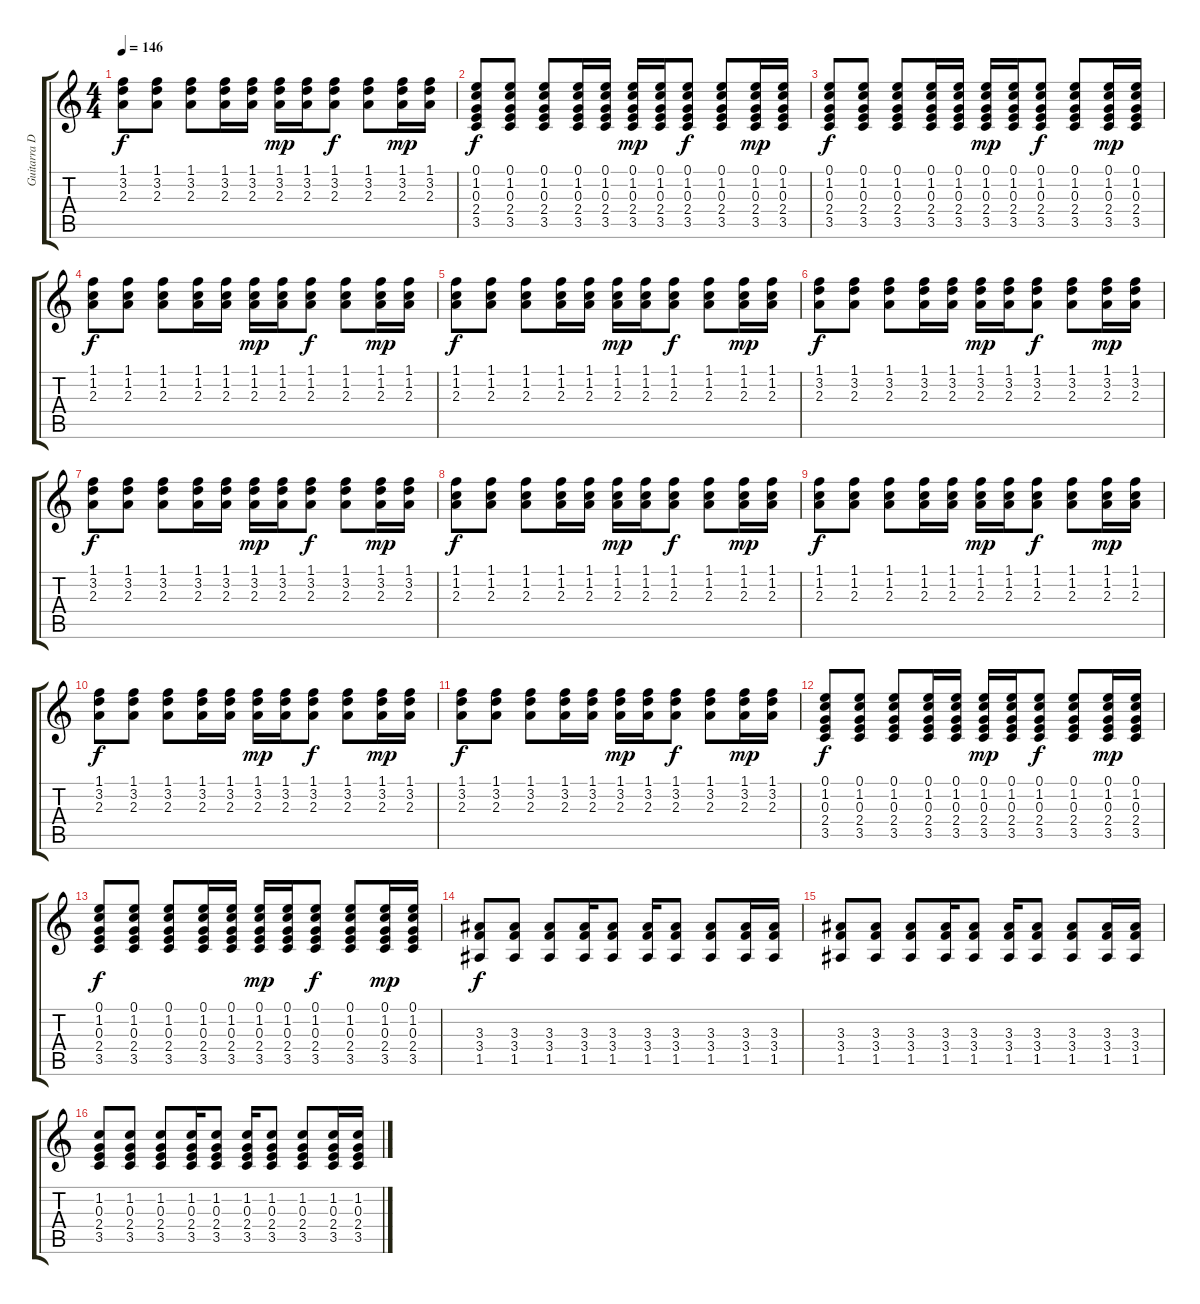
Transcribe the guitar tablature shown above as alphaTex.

\track ("Guitarra Distorsion" "Guitarra D") {instrument distortionguitar}
\staff {score tabs}
\tuning (E4 B3 G3 D3 A2 E2) {hide}
\ts (4 4)
\tempo 146
\clef g2
\ks c
(1.1 3.2 2.3).8{dy f} (1.1 3.2 2.3).8 (1.1 3.2 2.3).8 (1.1 3.2 2.3).16 (1.1 3.2 2.3).16 (1.1 3.2 2.3).16{dy mp} (1.1 3.2 2.3).16 (1.1 3.2 2.3).8{dy f} (1.1 3.2 2.3).8 (1.1 3.2 2.3).16{dy mp} (1.1 3.2 2.3).16 |
(0.1 1.2 0.3 2.4 3.5).8{dy f} (0.1 1.2 0.3 2.4 3.5).8 (0.1 1.2 0.3 2.4 3.5).8 (0.1 1.2 0.3 2.4 3.5).16 (0.1 1.2 0.3 2.4 3.5).16 (0.1 1.2 0.3 2.4 3.5).16{dy mp} (0.1 1.2 0.3 2.4 3.5).16 (0.1 1.2 0.3 2.4 3.5).8{dy f} (0.1 1.2 0.3 2.4 3.5).8 (0.1 1.2 0.3 2.4 3.5).16{dy mp} (0.1 1.2 0.3 2.4 3.5).16 |
(0.1 1.2 0.3 2.4 3.5).8{dy f} (0.1 1.2 0.3 2.4 3.5).8 (0.1 1.2 0.3 2.4 3.5).8 (0.1 1.2 0.3 2.4 3.5).16 (0.1 1.2 0.3 2.4 3.5).16 (0.1 1.2 0.3 2.4 3.5).16{dy mp} (0.1 1.2 0.3 2.4 3.5).16 (0.1 1.2 0.3 2.4 3.5).8{dy f} (0.1 1.2 0.3 2.4 3.5).8 (0.1 1.2 0.3 2.4 3.5).16{dy mp} (0.1 1.2 0.3 2.4 3.5).16 |
(1.1 1.2 2.3).8{dy f} (1.1 1.2 2.3).8 (1.1 1.2 2.3).8 (1.1 1.2 2.3).16 (1.1 1.2 2.3).16 (1.1 1.2 2.3).16{dy mp} (1.1 1.2 2.3).16 (1.1 1.2 2.3).8{dy f} (1.1 1.2 2.3).8 (1.1 1.2 2.3).16{dy mp} (1.1 1.2 2.3).16 |
(1.1 1.2 2.3).8{dy f} (1.1 1.2 2.3).8 (1.1 1.2 2.3).8 (1.1 1.2 2.3).16 (1.1 1.2 2.3).16 (1.1 1.2 2.3).16{dy mp} (1.1 1.2 2.3).16 (1.1 1.2 2.3).8{dy f} (1.1 1.2 2.3).8 (1.1 1.2 2.3).16{dy mp} (1.1 1.2 2.3).16 |
(1.1 3.2 2.3).8{dy f} (1.1 3.2 2.3).8 (1.1 3.2 2.3).8 (1.1 3.2 2.3).16 (1.1 3.2 2.3).16 (1.1 3.2 2.3).16{dy mp} (1.1 3.2 2.3).16 (1.1 3.2 2.3).8{dy f} (1.1 3.2 2.3).8 (1.1 3.2 2.3).16{dy mp} (1.1 3.2 2.3).16 |
(1.1 3.2 2.3).8{dy f} (1.1 3.2 2.3).8 (1.1 3.2 2.3).8 (1.1 3.2 2.3).16 (1.1 3.2 2.3).16 (1.1 3.2 2.3).16{dy mp} (1.1 3.2 2.3).16 (1.1 3.2 2.3).8{dy f} (1.1 3.2 2.3).8 (1.1 3.2 2.3).16{dy mp} (1.1 3.2 2.3).16 |
(1.1 1.2 2.3).8{dy f} (1.1 1.2 2.3).8 (1.1 1.2 2.3).8 (1.1 1.2 2.3).16 (1.1 1.2 2.3).16 (1.1 1.2 2.3).16{dy mp} (1.1 1.2 2.3).16 (1.1 1.2 2.3).8{dy f} (1.1 1.2 2.3).8 (1.1 1.2 2.3).16{dy mp} (1.1 1.2 2.3).16 |
(1.1 1.2 2.3).8{dy f} (1.1 1.2 2.3).8 (1.1 1.2 2.3).8 (1.1 1.2 2.3).16 (1.1 1.2 2.3).16 (1.1 1.2 2.3).16{dy mp} (1.1 1.2 2.3).16 (1.1 1.2 2.3).8{dy f} (1.1 1.2 2.3).8 (1.1 1.2 2.3).16{dy mp} (1.1 1.2 2.3).16 |
(1.1 3.2 2.3).8{dy f} (1.1 3.2 2.3).8 (1.1 3.2 2.3).8 (1.1 3.2 2.3).16 (1.1 3.2 2.3).16 (1.1 3.2 2.3).16{dy mp} (1.1 3.2 2.3).16 (1.1 3.2 2.3).8{dy f} (1.1 3.2 2.3).8 (1.1 3.2 2.3).16{dy mp} (1.1 3.2 2.3).16 |
(1.1 3.2 2.3).8{dy f} (1.1 3.2 2.3).8 (1.1 3.2 2.3).8 (1.1 3.2 2.3).16 (1.1 3.2 2.3).16 (1.1 3.2 2.3).16{dy mp} (1.1 3.2 2.3).16 (1.1 3.2 2.3).8{dy f} (1.1 3.2 2.3).8 (1.1 3.2 2.3).16{dy mp} (1.1 3.2 2.3).16 |
(0.1 1.2 0.3 2.4 3.5).8{dy f} (0.1 1.2 0.3 2.4 3.5).8 (0.1 1.2 0.3 2.4 3.5).8 (0.1 1.2 0.3 2.4 3.5).16 (0.1 1.2 0.3 2.4 3.5).16 (0.1 1.2 0.3 2.4 3.5).16{dy mp} (0.1 1.2 0.3 2.4 3.5).16 (0.1 1.2 0.3 2.4 3.5).8{dy f} (0.1 1.2 0.3 2.4 3.5).8 (0.1 1.2 0.3 2.4 3.5).16{dy mp} (0.1 1.2 0.3 2.4 3.5).16 |
(0.1 1.2 0.3 2.4 3.5).8{dy f} (0.1 1.2 0.3 2.4 3.5).8 (0.1 1.2 0.3 2.4 3.5).8 (0.1 1.2 0.3 2.4 3.5).16 (0.1 1.2 0.3 2.4 3.5).16 (0.1 1.2 0.3 2.4 3.5).16{dy mp} (0.1 1.2 0.3 2.4 3.5).16 (0.1 1.2 0.3 2.4 3.5).8{dy f} (0.1 1.2 0.3 2.4 3.5).8 (0.1 1.2 0.3 2.4 3.5).16{dy mp} (0.1 1.2 0.3 2.4 3.5).16 |
(3.3 3.4 1.5).8{dy f} (3.3 3.4 1.5).8 (3.3 3.4 1.5).8 (3.3 3.4 1.5).16 (3.3 3.4 1.5).8 (3.3 3.4 1.5).16 (3.3 3.4 1.5).8 (3.3 3.4 1.5).8 (3.3 3.4 1.5).16 (3.3 3.4 1.5).16 |
(3.3 3.4 1.5).8 (3.3 3.4 1.5).8 (3.3 3.4 1.5).8 (3.3 3.4 1.5).16 (3.3 3.4 1.5).8 (3.3 3.4 1.5).16 (3.3 3.4 1.5).8 (3.3 3.4 1.5).8 (3.3 3.4 1.5).16 (3.3 3.4 1.5).16 |
(1.2 0.3 2.4 3.5).8 (1.2 0.3 2.4 3.5).8 (1.2 0.3 2.4 3.5).8 (1.2 0.3 2.4 3.5).16 (1.2 0.3 2.4 3.5).8 (1.2 0.3 2.4 3.5).16 (1.2 0.3 2.4 3.5).8 (1.2 0.3 2.4 3.5).8 (1.2 0.3 2.4 3.5).16 (1.2 0.3 2.4 3.5).16
